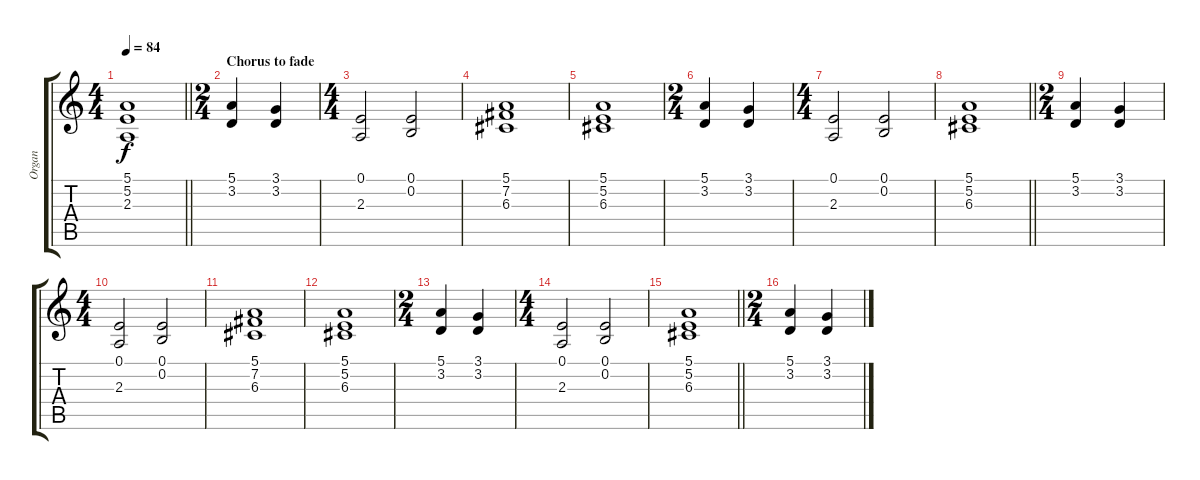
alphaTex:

\track ("Organ" "Organ") {instrument drawbarorgan}
\staff {score tabs}
\tuning (E4 B3 G3 D3 A2 E2) {hide}
\ts (4 4)
\tempo 84
\clef g2
\barLineRight lightlight
\ks c
(5.1 5.2 2.3).1{dy f} |
\ts (2 4)
\section ("" "Chorus to fade")
(5.1 3.2).4 (3.1 3.2).4 |
\ts (4 4)
(0.1 2.3).2 (0.1 0.2).2 |
(5.1 7.2 6.3).1 |
(5.1 5.2 6.3).1 |
\ts (2 4)
(5.1 3.2).4 (3.1 3.2).4 |
\ts (4 4)
(0.1 2.3).2 (0.1 0.2).2 |
\barLineRight lightlight
(5.1 5.2 6.3).1 |
\ts (2 4)
(5.1 3.2).4 (3.1 3.2).4 |
\ts (4 4)
(0.1 2.3).2 (0.1 0.2).2 |
(5.1 7.2 6.3).1 |
(5.1 5.2 6.3).1 |
\ts (2 4)
(5.1 3.2).4 (3.1 3.2).4 |
\ts (4 4)
(0.1 2.3).2 (0.1 0.2).2 |
\barLineRight lightlight
(5.1 5.2 6.3).1 |
\ts (2 4)
(5.1 3.2).4 (3.1 3.2).4
